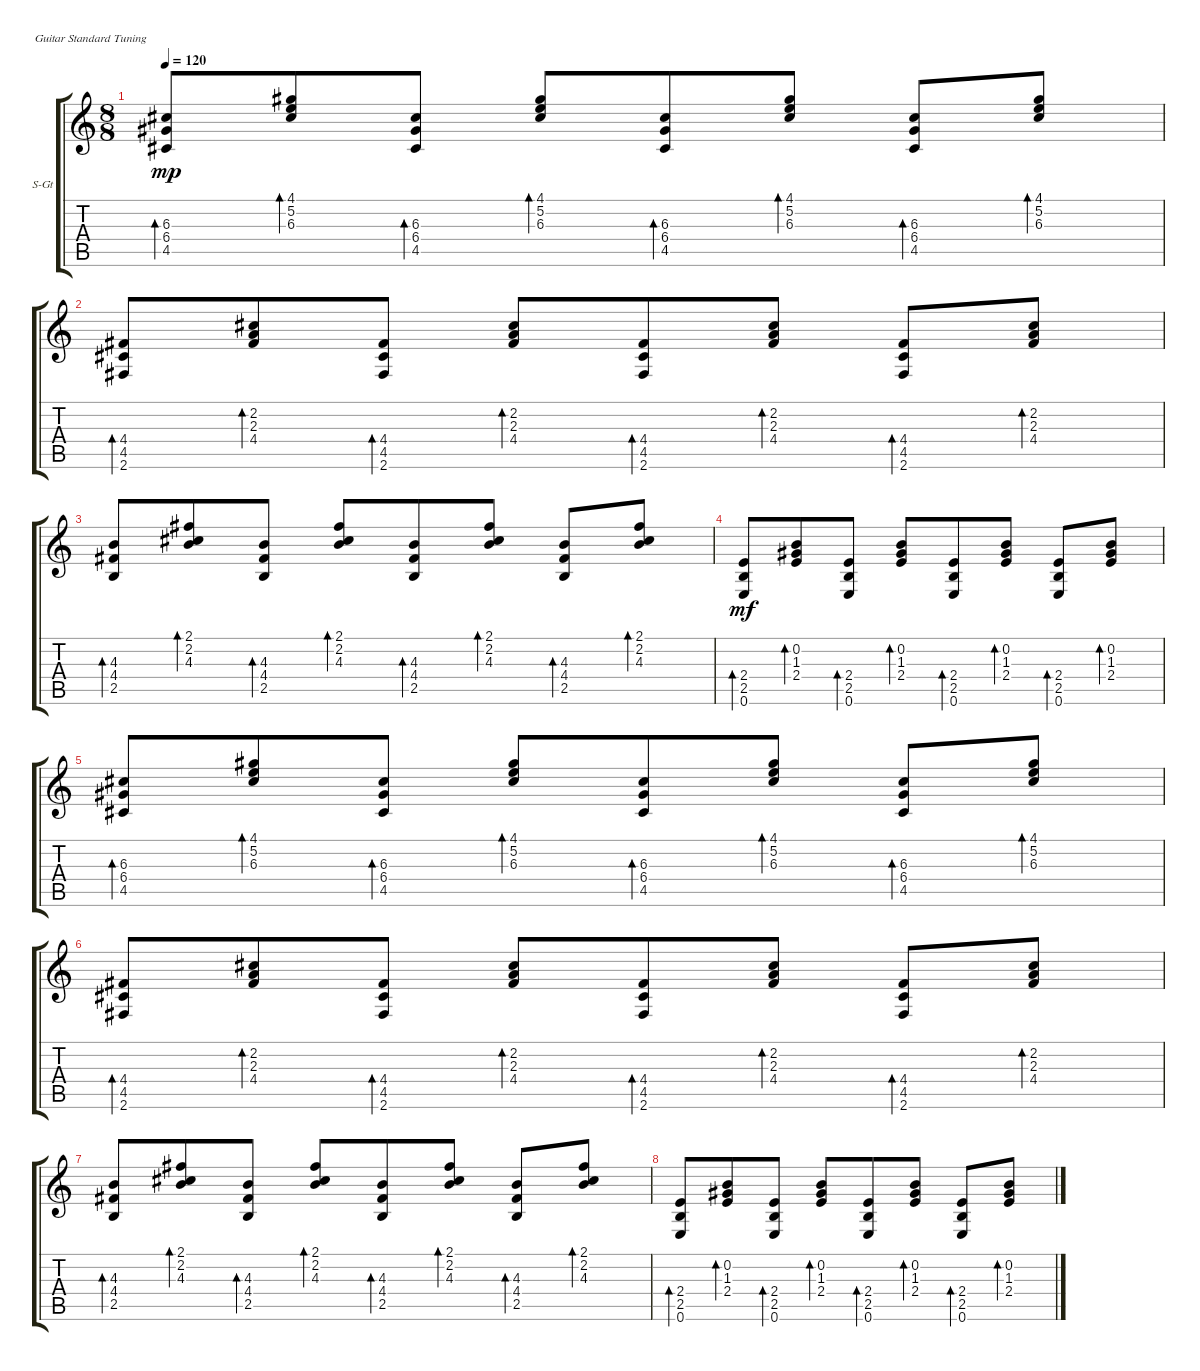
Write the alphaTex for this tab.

\defaultSystemsLayout 4
\bracketExtendMode groupsimilarinstruments
\firstSystemTrackNameOrientation horizontal
\otherSystemsTrackNameOrientation horizontal
\track ("Steel Guitar" "S-Gt") {instrument acousticguitarsteel}
\staff {score tabs}
\tuning (E4 B3 G3 D3 A2 E2)
\ts (8 8)
\tempo 120
\clef g2
\ks c
(4.5 6.4 6.3).8{bd 51 dy mp} (6.3 5.2 4.1).8{bd 51} (4.5 6.4 6.3).8{bd 51} (6.3 5.2 4.1).8{bd 51} (4.5 6.4 6.3).8{bd 51} (6.3 5.2 4.1).8{bd 51} (4.5 6.4 6.3).8{bd 51} (6.3 5.2 4.1).8{bd 51} |
(2.6 4.5 4.4).8{bd 51} (2.3 4.4 2.2).8{bd 51} (2.6 4.5 4.4).8{bd 51} (2.3 4.4 2.2).8{bd 51} (2.6 4.5 4.4).8{bd 51} (2.3 4.4 2.2).8{bd 51} (2.6 4.5 4.4).8{bd 51} (2.3 4.4 2.2).8{bd 51} |
(2.5 4.4 4.3).8{bd 51} (4.3 2.2 2.1).8{bd 51} (2.5 4.4 4.3).8{bd 51} (4.3 2.2 2.1).8{bd 51} (2.5 4.4 4.3).8{bd 51} (4.3 2.2 2.1).8{bd 51} (2.5 4.4 4.3).8{bd 51} (4.3 2.2 2.1).8{bd 51} |
(0.6 2.5 2.4).8{bd 52 dy mf} (1.3 0.2 2.4).8{bd 51} (0.6 2.5 2.4).8{bd 52} (1.3 0.2 2.4).8{bd 51} (0.6 2.5 2.4).8{bd 52} (1.3 0.2 2.4).8{bd 51} (0.6 2.5 2.4).8{bd 52} (1.3 0.2 2.4).8{bd 51} |
(4.5 6.4 6.3).8{bd 51} (6.3 5.2 4.1).8{bd 51} (4.5 6.4 6.3).8{bd 51} (6.3 5.2 4.1).8{bd 51} (4.5 6.4 6.3).8{bd 51} (6.3 5.2 4.1).8{bd 51} (4.5 6.4 6.3).8{bd 51} (6.3 5.2 4.1).8{bd 51} |
(2.6 4.5 4.4).8{bd 51} (2.3 4.4 2.2).8{bd 51} (2.6 4.5 4.4).8{bd 51} (2.3 4.4 2.2).8{bd 51} (2.6 4.5 4.4).8{bd 51} (2.3 4.4 2.2).8{bd 51} (2.6 4.5 4.4).8{bd 51} (2.3 4.4 2.2).8{bd 51} |
(2.5 4.4 4.3).8{bd 51} (4.3 2.2 2.1).8{bd 51} (2.5 4.4 4.3).8{bd 51} (4.3 2.2 2.1).8{bd 51} (2.5 4.4 4.3).8{bd 51} (4.3 2.2 2.1).8{bd 51} (2.5 4.4 4.3).8{bd 51} (4.3 2.2 2.1).8{bd 51} |
(0.6 2.5 2.4).8{bd 52} (1.3 0.2 2.4).8{bd 51} (0.6 2.5 2.4).8{bd 52} (1.3 0.2 2.4).8{bd 51} (0.6 2.5 2.4).8{bd 52} (1.3 0.2 2.4).8{bd 51} (0.6 2.5 2.4).8{bd 52} (1.3 0.2 2.4).8{bd 51}
